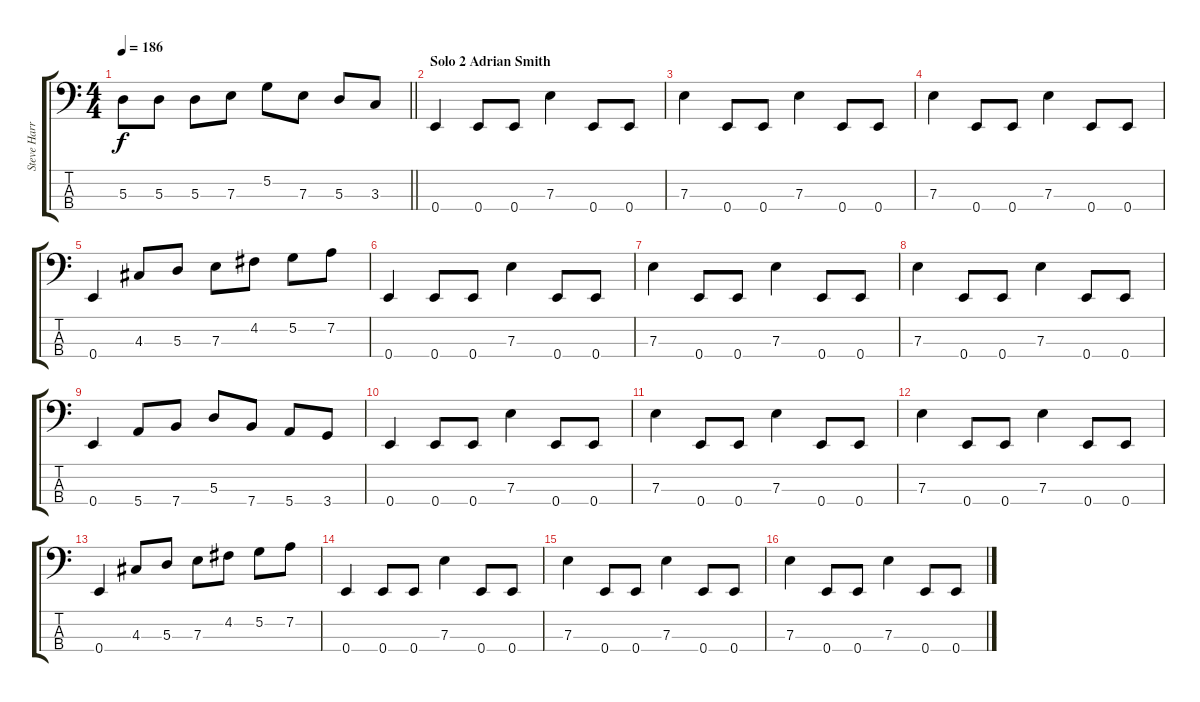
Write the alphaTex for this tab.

\track ("Steve Harris" "Steve Harr") {instrument electricbassfinger}
\staff {score tabs}
\tuning (G2 D2 A1 E1) {hide}
\ts (4 4)
\tempo 186
\clef f4
\barLineRight lightlight
\ks c
5.3.8{dy f} 5.3.8 5.3.8 7.3.8 5.2.8 7.3.8 5.3.8 3.3.8 |
\section ("" "Solo 2 Adrian Smith")
0.4.4 0.4.8 0.4.8 7.3.4 0.4.8 0.4.8 |
7.3.4 0.4.8 0.4.8 7.3.4 0.4.8 0.4.8 |
7.3.4 0.4.8 0.4.8 7.3.4 0.4.8 0.4.8 |
0.4.4 4.3.8 5.3.8 7.3.8 4.2.8 5.2.8 7.2.8 |
0.4.4 0.4.8 0.4.8 7.3.4 0.4.8 0.4.8 |
7.3.4 0.4.8 0.4.8 7.3.4 0.4.8 0.4.8 |
7.3.4 0.4.8 0.4.8 7.3.4 0.4.8 0.4.8 |
0.4.4 5.4.8 7.4.8 5.3.8 7.4.8 5.4.8 3.4.8 |
0.4.4 0.4.8 0.4.8 7.3.4 0.4.8 0.4.8 |
7.3.4 0.4.8 0.4.8 7.3.4 0.4.8 0.4.8 |
7.3.4 0.4.8 0.4.8 7.3.4 0.4.8 0.4.8 |
0.4.4 4.3.8 5.3.8 7.3.8 4.2.8 5.2.8 7.2.8 |
0.4.4 0.4.8 0.4.8 7.3.4 0.4.8 0.4.8 |
7.3.4 0.4.8 0.4.8 7.3.4 0.4.8 0.4.8 |
7.3.4 0.4.8 0.4.8 7.3.4 0.4.8 0.4.8
